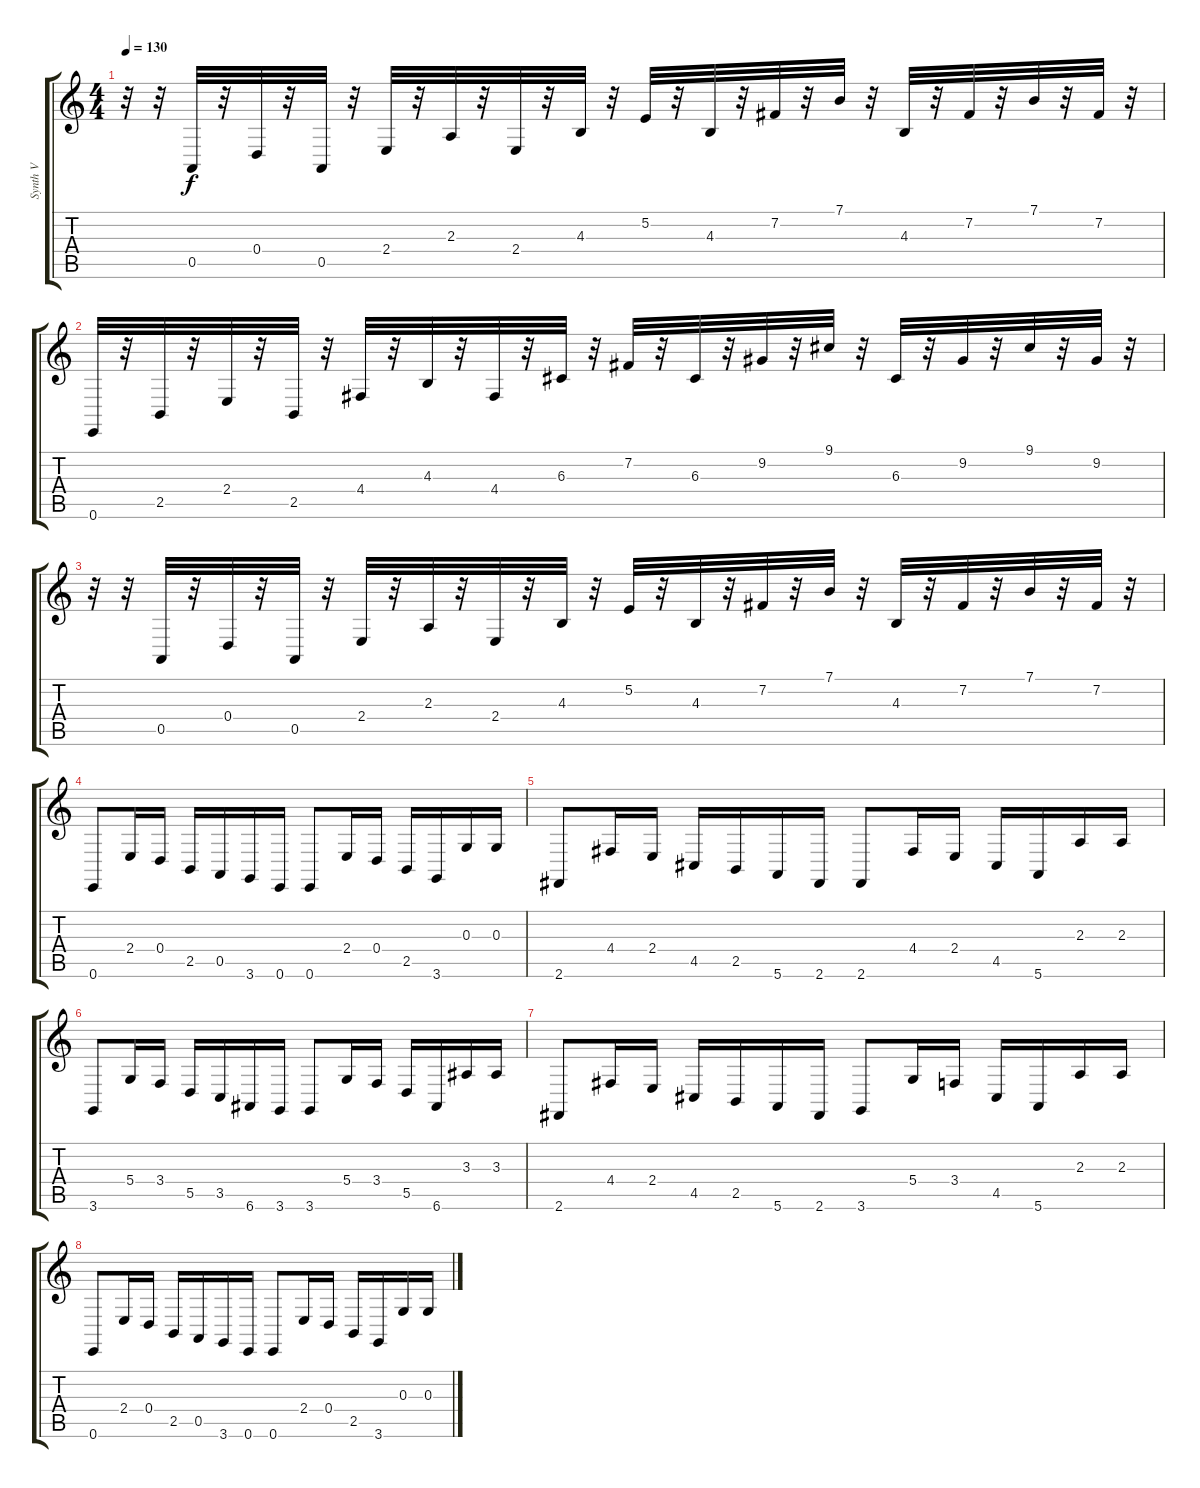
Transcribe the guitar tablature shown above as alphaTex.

\track ("Synth V" "Synth V") {instrument churchorgan}
\staff {score tabs}
\tuning (E4 B3 G3 D3 A2 E2) {hide}
\ts (4 4)
\tempo 130
\clef g2
\ks c
r.32{dy f} r.32 0.5.32 r.32 0.4.32 r.32 0.5.32 r.32 2.4.32 r.32 2.3.32 r.32 2.4.32 r.32 4.3.32 r.32 5.2.32 r.32 4.3.32 r.32 7.2.32 r.32 7.1.32 r.32 4.3.32 r.32 7.2.32 r.32 7.1.32 r.32 7.2.32 r.32 |
0.6.32 r.32 2.5.32 r.32 2.4.32 r.32 2.5.32 r.32 4.4.32 r.32 4.3.32 r.32 4.4.32 r.32 6.3.32 r.32 7.2.32 r.32 6.3.32 r.32 9.2.32 r.32 9.1.32 r.32 6.3.32 r.32 9.2.32 r.32 9.1.32 r.32 9.2.32 r.32 |
r.32 r.32 0.5.32 r.32 0.4.32 r.32 0.5.32 r.32 2.4.32 r.32 2.3.32 r.32 2.4.32 r.32 4.3.32 r.32 5.2.32 r.32 4.3.32 r.32 7.2.32 r.32 7.1.32 r.32 4.3.32 r.32 7.2.32 r.32 7.1.32 r.32 7.2.32 r.32 |
0.6.8 2.4.16 0.4.16 2.5.16 0.5.16 3.6.16 0.6.16 0.6.8 2.4.16 0.4.16 2.5.16 3.6.16 0.3.16 0.3.16 |
2.6.8 4.4.16 2.4.16 4.5.16 2.5.16 5.6.16 2.6.16 2.6.8 4.4.16 2.4.16 4.5.16 5.6.16 2.3.16 2.3.16 |
3.6.8 5.4.16 3.4.16 5.5.16 3.5.16 6.6.16 3.6.16 3.6.8 5.4.16 3.4.16 5.5.16 6.6.16 3.3.16 3.3.16 |
2.6.8 4.4.16 2.4.16 4.5.16 2.5.16 5.6.16 2.6.16 3.6.8 5.4.16 3.4.16 4.5.16 5.6.16 2.3.16 2.3.16 |
0.6.8 2.4.16 0.4.16 2.5.16 0.5.16 3.6.16 0.6.16 0.6.8 2.4.16 0.4.16 2.5.16 3.6.16 0.3.16 0.3.16
